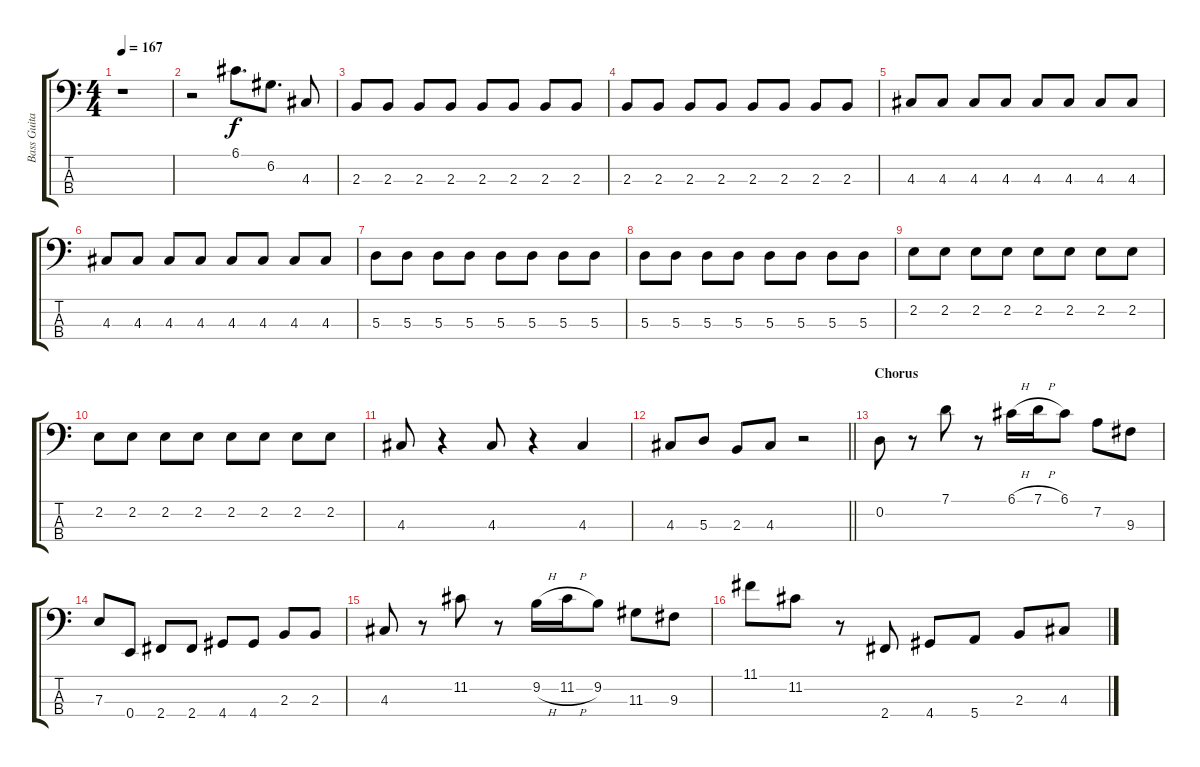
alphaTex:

\track ("Bass Guitar" "Bass Guita") {instrument electricbasspick}
\staff {score tabs}
\tuning (G2 D2 A1 E1) {hide}
\ts (4 4)
\tempo 167
\clef f4
\ks c
r.1{dy f} |
r.2 6.1.8{d} 6.2.8{d} 4.3.8 |
2.3.8 2.3.8 2.3.8 2.3.8 2.3.8 2.3.8 2.3.8 2.3.8 |
2.3.8 2.3.8 2.3.8 2.3.8 2.3.8 2.3.8 2.3.8 2.3.8 |
4.3.8 4.3.8 4.3.8 4.3.8 4.3.8 4.3.8 4.3.8 4.3.8 |
4.3.8 4.3.8 4.3.8 4.3.8 4.3.8 4.3.8 4.3.8 4.3.8 |
5.3.8 5.3.8 5.3.8 5.3.8 5.3.8 5.3.8 5.3.8 5.3.8 |
5.3.8 5.3.8 5.3.8 5.3.8 5.3.8 5.3.8 5.3.8 5.3.8 |
2.2.8 2.2.8 2.2.8 2.2.8 2.2.8 2.2.8 2.2.8 2.2.8 |
2.2.8 2.2.8 2.2.8 2.2.8 2.2.8 2.2.8 2.2.8 2.2.8 |
4.3.8 r.4 4.3.8 r.4 4.3.4 |
\barLineRight lightlight
4.3.8 5.3.8 2.3.8 4.3.8 r.2 |
\section ("" "Chorus")
0.2.8 r.8 7.1.8 r.8 6.1{h}.16 7.1{h}.16 6.1.8 7.2.8 9.3.8 |
7.3.8 0.4.8 2.4.8 2.4.8 4.4.8 4.4.8 2.3.8 2.3.8 |
4.3.8 r.8 11.2.8 r.8 9.2{h}.16 11.2{h}.16 9.2.8 11.3.8 9.3.8 |
11.1.8 11.2.8 r.8 2.4.8 4.4.8 5.4.8 2.3.8 4.3.8
